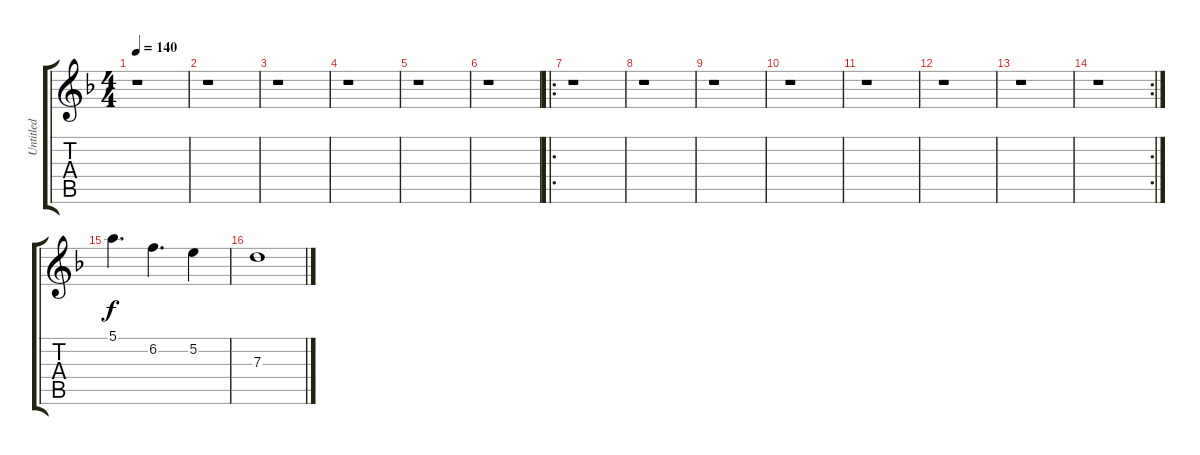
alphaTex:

\track ("Untitled" "Untitled") {instrument electricguitarclean}
\staff {score tabs}
\tuning (E4 B3 G3 D3 A2 E2) {hide}
\ts (4 4)
\tempo 140
\clef g2
\ks f
r.1{dy f} |
r.1 |
r.1 |
r.1 |
r.1 |
r.1 |
\ro
r.1 |
r.1 |
r.1 |
r.1 |
r.1 |
r.1 |
r.1 |
\rc 2
r.1 |
5.1.4{d} 6.2.4{d} 5.2.4 |
7.3.1
